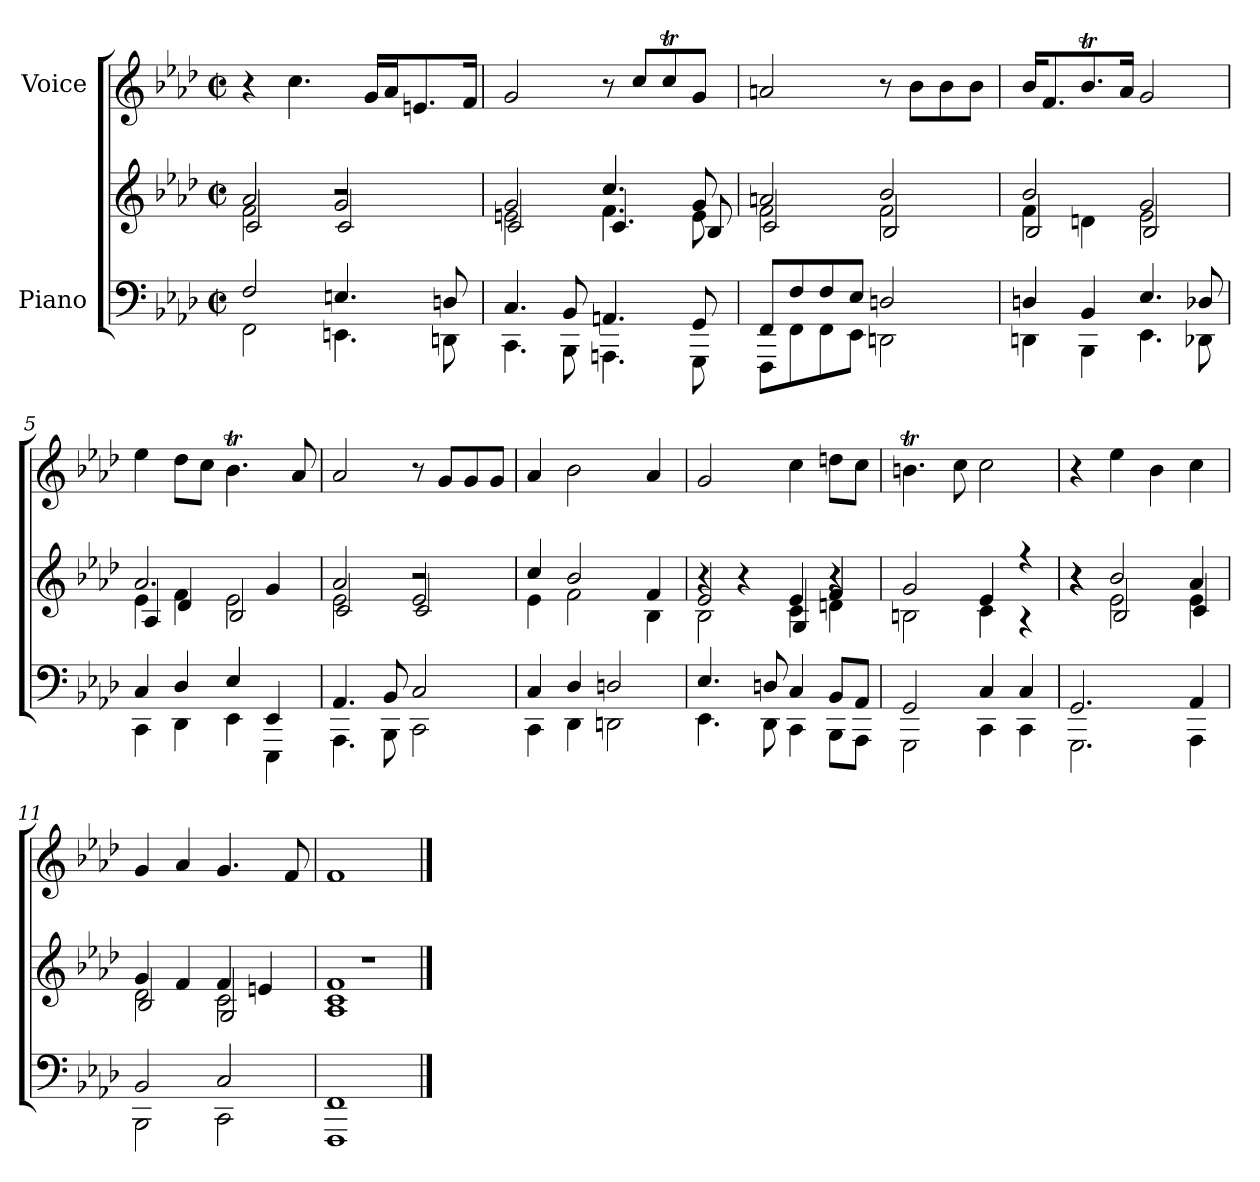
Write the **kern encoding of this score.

**kern	**kern	**kern
*part2	*part2	*part1
*staff3	*staff2	*staff1
*I"Piano	*	*I"Voice
*clefF4	*clefG2	*clefG2
*k[b-e-a-d-]	*k[b-e-a-d-]	*k[b-e-a-d-]
*M2/2	*M2/2	*M2/2
*met(c|)	*met(c|)	*met(c|)
*MM60	*MM60	*MM60
=1	=1	=1
*^	*^	*
*	*	*	*^	*
2F/	2FF\	2a-/	2f\	2c/	4r
.	.	.	.	.	4.cc\
4.En/	4.EEn\	2g/	2r	2c/	.
.	.	.	.	.	16g/LL
.	.	.	.	.	16a-/J
.	.	.	.	.	8.en/
8Dn/	8DDn\	.	.	.	.
.	.	.	.	.	16f/Jk
=2	=2	=2	=2	=2	=2
4.C/	4.CC\	2g/	2en\	2c/	2g/
8BB-/	8BBB-\	.	.	.	.
4.AAn/	4.AAAn\	4.cc/	4.f\	4.c/	8r
.	.	.	.	.	8cc/L
.	.	.	.	.	8cct/
8GG/	8GGG\	8g/	8e\	8B-/	8g/J
!!LO:LB:g=z
=3	=3	=3	=3	=3	=3
8FF/L	8FFF\L	2an/	2f\	2c/	2an/
8F/	8FF\	.	.	.	.
8F/	8FF\	.	.	.	.
8E-/J	8EE-\J	.	.	.	.
2Dn/	2DDn\	2b-/	2f\	2B-/	8r
.	.	.	.	.	8b-\L
.	.	.	.	.	8b-\
.	.	.	.	.	8b-\J
=4	=4	=4	=4	=4	=4
4Dn/	4DDn\	2b-/	4f\	2B-/	16b-/KL
.	.	.	.	.	8.f/
4BB-/	4BBB-\	.	4dn\	.	8.b-T/
.	.	.	.	.	16a-/Jk
4.E-/	4.EE-\	2g/	2e-\	2B-/	2g/
8D-X/	8DD-X\	.	.	.	.
=5	=5	=5	=5	=5	=5
4C/	4CC\	2.a-/	4e-\	4A-/	4ee-\
4D-/	4DD-\	.	4f\	4d-/	8dd-\L
.	.	.	.	.	8cc\J
4E-/	4EE-\	.	2e-\	2B-/	4.b-T\
4EE-/	4EEE-\	4g/	.	.	.
.	.	.	.	.	8a-/
!!LO:LB:g=z
=6	=6	=6	=6	=6	=6
4.AA-/	4.AAA-\	2a-/	2e-\	2c/	2a-/
8BB-/	8BBB-\	.	.	.	.
2C/	2CC\	2e-/	2r	2c/	8r
.	.	.	.	.	8g/L
.	.	.	.	.	8g/
.	.	.	.	.	8g/J
*	*	*	*v	*v	*
=7	=7	=7	=7	=7
4C/	4CC\	4cc/	4e-\	4a-/
4D-/	4DD-\	2b-/	2f\	2b-\
2Dn/	2DDn\	.	.	.
.	.	4f/	4B-\	4a-/
=8	=8	=8	=8	=8
*	*	*	*^	*
4.E-/	4.EE-\	2e-/	2B-\	4r	2g/
.	.	.	.	4r	.
8Dn/	8DD-\	.	.	.	.
4C/	4CC\	4e-/	4c\	4G/	4cc\
8BB-/L	8BBB-\L	4f/	4dn\	4r	8ddn\L
8AA-/J	8AAA-\J	.	.	.	8cc\J
*	*	*	*v	*v	*
!!LO:LB:g=z
=9	=9	=9	=9	=9
2GG/	2GGG\	2g/	2Bn\	4.bnt\
.	.	.	.	8cc\
4C/	4CC\	4e-/	4c\	2cc\
4C/	4CC\	4r	4r	.
=10	=10	=10	=10	=10
*	*	*	*^	*
2.GG/	2.GGG\	4r	4r	4r	4r
.	.	2b-/	2e-\	2B-/	4ee-\
.	.	.	.	.	4b-\
4AA-/	4AAA-\	4a-/	4e-\	4c/	4cc\
=11	=11	=11	=11	=11	=11
2BB-/	2BBB-\	4g/	2d-\	2B-/	4g/
.	.	4f/	.	.	4a-/
2C/	2CC\	4f/	2c\	2G/	4.g/
.	.	4en/	.	.	.
.	.	.	.	.	8f/
=12	=12	=12	=12	=12	=12
1FF	1FFF	1r	1f	1A- 1c	1f
*v	*v	*	*	*	*
*	*v	*v	*v	*
==	==	==
*-	*-	*-
